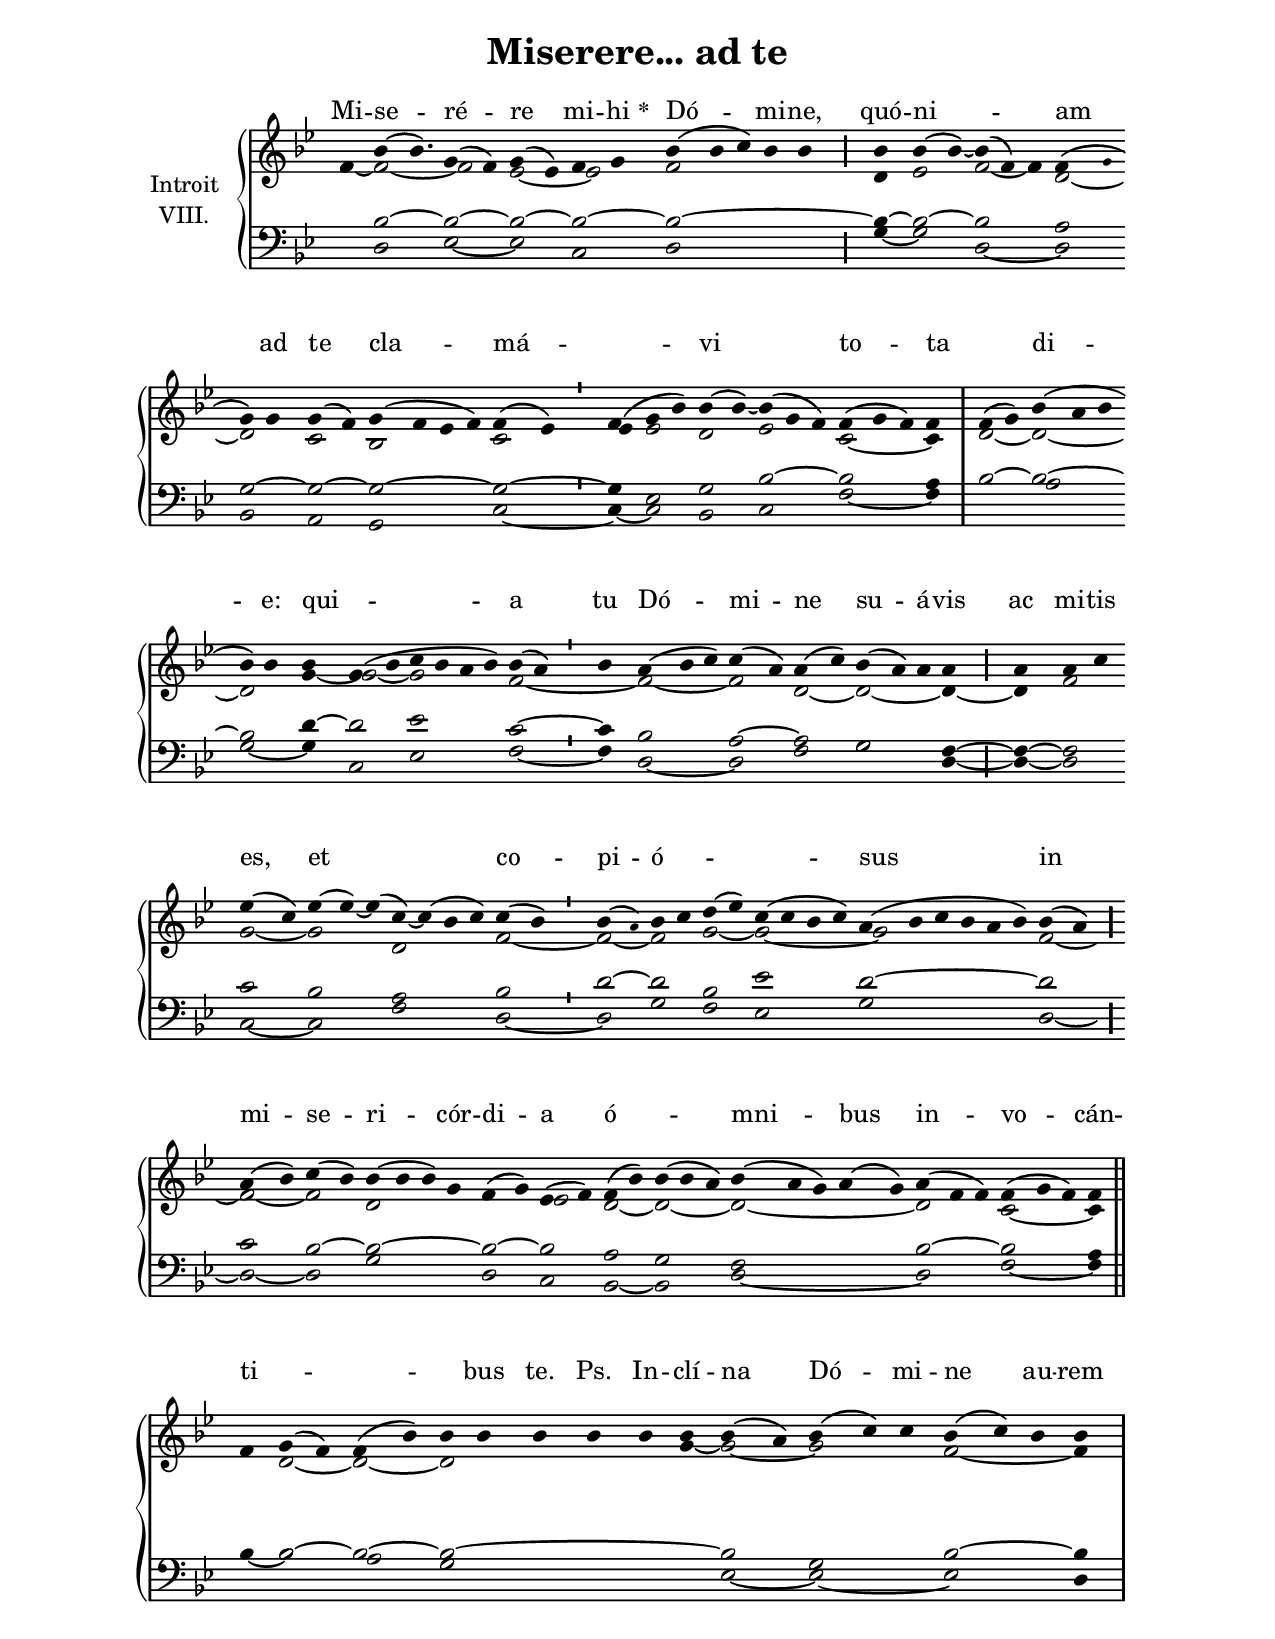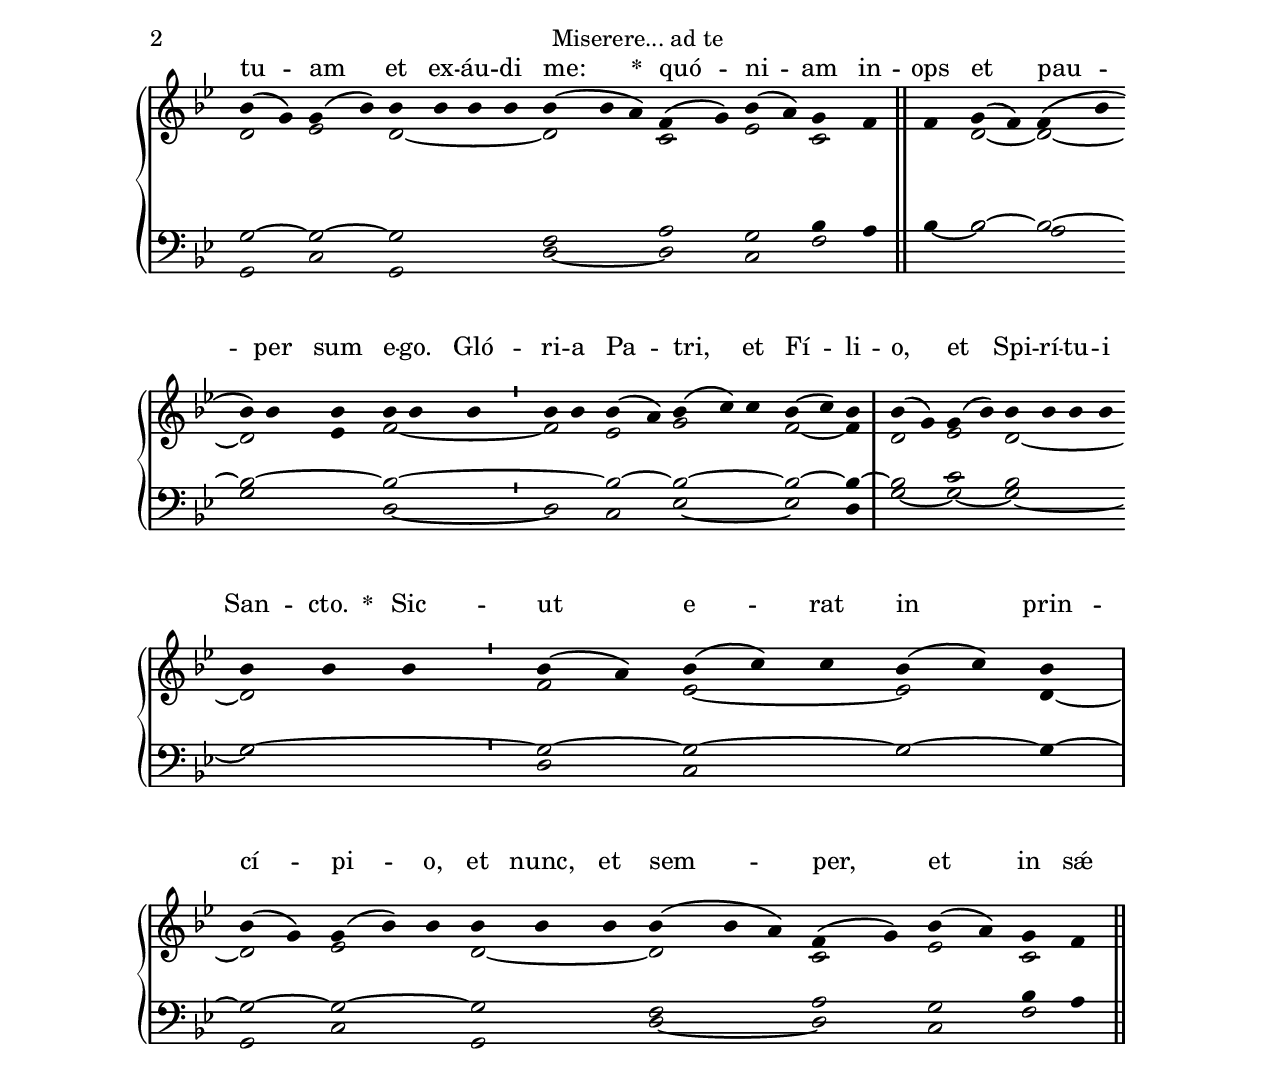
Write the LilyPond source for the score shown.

\version "2.18"
\include "gregorian.ly"
\include "noh2.ily"


%Page reference: page ii.212
%(volume.page)

global = {
 \key f \mixolydian
 \cadenzaOn 
}

\header {
  title = \markup \center-column {"Miserere... ad te" \vspace #1 }
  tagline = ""
  composer = ""
}

\paper {
 #(include-special-characters)
  oddHeaderMarkup = \markup \fill-line {
    \line {}
    \center-column {
      \on-the-fly #first-page     " "
      \on-the-fly #not-first-page "Miserere... ad te"
    }
    \line { \on-the-fly #print-page-number-check-first \fromproperty #'page:page-number-string }
  }
  evenHeaderMarkup = \markup \fill-line {
    \line { \on-the-fly #print-page-number-check-first \fromproperty #'page:page-number-string }
    \center-column { "Miserere... ad te" }
    \line {}
  }
}

chantText = \lyricmode {
Mi -- se -- ré -- re mi -- hi 
\set stanza = " * " Dó -- mi -- ne, 
quó -- ni -- _ am ad te cla -- má -- _ vi to -- ta _ di -- e: 
qui -- _ a tu Dó -- mi -- ne su -- á -- vis ac mi -- tis es, 
et co -- pi -- ó -- _ _ _ sus in mi -- se -- ri -- cór -- di -- a 
ó -- _ mni -- bus in -- vo -- cán -- ti -- _ _ _ bus te. Ps. 
In -- clí -- na Dó -- mi -- ne au -- rem tu -- am et ex -- áu -- di me: 
\set stanza = " * " 
quó -- ni -- am in -- ops et pau -- per sum e -- go. 
Gló -- ri -- a Pa -- tri, et Fí -- li -- o, et Spi -- rí -- tu -- i San -- cto. 
\set stanza = " * " 
Sic -- ut e -- rat in prin -- cí -- pi -- o, et nunc, et sem -- per, 
et in sǽ -- cu -- la sæ -- cu -- ló -- rum. A -- men. }

chantMusic = {
\tieDown   f'4 bes'4 ( bes'4.) g'4 ( f'4) g'4 ( ees'4) f'4 g'4  bes'4 ( bes'4 c''4) bes'4 bes'4 \divisioMaior
 bes'4 bes'4 ( bes'4) ~ bes'4 ( f'4) f'4 f'4 ( \once \tweak #'font-size #-4 g'  \forceBreak
) g'4 g'4 g'4 ( f'4) g'4 ( f'4 ees'4 f'4) f'4 ( ees'4) \divisioMinima
 ees'4 ( g'4 bes'4) bes'4 ( bes'4) ~ bes'4 ( g'4 f'4) f'4 ( g'4 f'4) f'4 \divisioMaxima
 f'4 ( g'4) bes'4 ( a'4 bes'4 \forceBreak
) bes'4 bes'4 bes'4 g'4 ( bes'4 c''4 bes'4 a'4 bes'4) bes'4 ( a'4) \divisioMinima
 bes'4 a'4 ( bes'4 c''4) c''4 ( a'4) a'4 ( c''4) bes'4 ( a'4) a'4 a'4 \divisioMaior
 a'4 a'4 c''4 \forceBreak
 ees''4 ( c''4) ees''4 ( ees''4) ~ ees''4 ( c''4) ~ c''4 ( bes'4 c''4) c''4 ( bes'4) \divisioMinima
 bes'4 ( \once \tweak #'font-size #-4 a' ) bes'4 c''4 d''4 ( ees''4) c''4 ( c''4 bes'4 c''4) a'4 ( bes'4 c''4 bes'4 a'4 bes'4) bes'4 ( a'4) \divisioMaior \forceBreak

 a'4 ( bes'4) c''4 ( bes'4) bes'4 ( bes'4 bes'4) g'4 f'4 ( g'4) ees'4 ( f'4) f'4 ( bes'4) bes'4 ( bes'4 a'4) bes'4 ( a'4 g'4) a'4 ( g'4) a'4 ( f'4 f'4) f'4 ( g'4 f'4) f'4 \finalis \forceBreak

 f'4 g'4 ( f'4) f'4 ( bes'4) bes'4 bes'4 bes'4 bes'4 bes'4 bes'4 bes'4 ( a'4) bes'4 ( c''4) c''4 bes'4 ( c''4) bes'4 bes'4 \divisioMaxima \forceBreak

 bes'4 ( g'4) g'4 ( bes'4) bes'4 bes'4 bes'4 bes'4 bes'4 ( bes'4 a'4) f'4 ( g'4) bes'4 ( a'4) g'4 f'4 \finalis
  f'4 g'4 ( f'4) f'4 ( bes'4 \forceBreak
) bes'4 bes'4 bes'4 bes'4 bes'4 bes'4 \divisioMinima
 bes'4 bes'4 bes'4 ( a'4) bes'4 ( c''4) c''4 bes'4 ( c''4) bes'4 \divisioMaxima
 bes'4 ( g'4) g'4 ( bes'4) bes'4 bes'4 bes'4 bes'4 \forceBreak
 bes'4 bes'4 bes'4 \divisioMinima
 bes'4 ( a'4) bes'4 ( c''4) c''4 bes'4 ( c''4) bes'4 \divisioMaxima
 bes'4 ( g'4) g'4 ( bes'4) bes'4 bes'4 bes'4 bes'4 bes'4 ( bes'4 a'4) f'4 ( g'4) bes'4 ( a'4) g'4 f'4 \finalis

}

altoMusic = {
f'4 ~ f'2*5/4 ~ f'2 ees'2 ~ ees'2 f'2*5/2 \divisioMaior
d'4 ees'2 f'2 ~ f'4 d'2 ~ d'2 c'2 bes2*4/2 c'2 \divisioMinima
f'4 ees'2 d'2 ees'2*3/2 c'2*3/2 ~ c'4 \divisioMaxima
d'2 ~ d'2*3/2 ~ d'2 g'4 ~ g'2 ~ g'2*4/2 f'2*3/2 ~ f'2*3/2 ~ f'2 d'2 ~ d'2*3/2 ~ d'4 ~ \divisioMaior
d'4 f'2 g'2 ~ g'2*3/2 d'2*4/2 f'2 ~ \divisioMinima
f'2 ~ f'2 g'2 ~ g'2*4/2 ~ g'2*6/2 f'2 ~ \divisioMaior
f'2 ~ f'2 d'2*4/2 r2 ees'2 d'2 ~ d'2*3/2 ~ d'2*5/2 ~ d'2*3/2 c'2*3/2 ~ c'4 \finalis
r4 d'2 ~ d'2 ~ d'2*5/2 g'4 ~ g'2 ~ g'2*3/2 f'2*3/2 ~ f'4 \divisioMaxima
d'2 ees'2 d'2*4/2 ~ d'2*3/2 c'2 ees'2 c'2 r4 d'2 ~ d'2 ~ d'2 ees'4 f'2*3/2 ~ \divisioMinima
f'2 ees'2 g'2*3/2 f'2 ~ f'4 \divisioMaxima
d'2 ees'2 d'2*4/2 ~ d'2*3/2 \divisioMinima
f'2 ees'2*3/2 ~ ees'2 d'4 ~ \divisioMaxima
d'2 ees'2*3/2 d'2*3/2 ~ d'2*3/2 c'2 ees'2 c'2 \finalis
}

tenorMusic = {
r4 bes2*5/4 ~ bes2 ~ bes2 ~ bes2 ~ bes2*5/2 ~ \divisioMaior
bes4 ~ bes2 ~ bes2*3/2 a2 g2 ~ g2 ~ g2*4/2 ~ g2 ~ \divisioMinima
g4 ees2 g2 bes2*3/2 ~ bes2*3/2 a4 \divisioMaxima
bes2 ~ bes2*3/2 ~ bes2 d'4 ~ d'2 ees'2*4/2 c'2 ~ \divisioMinima
c'4 bes2*3/2 a2 ~ a2 g2*3/2 f4 ~ \divisioMaior
f4 ~ f2 c'2 bes2*3/2 a2*4/2 bes2 \divisioMinima
d'2 ~ d'2 bes2 ees'2*4/2 d'2*6/2 ~ d'2 \divisioMaior
c'2 bes2 ~ bes2*4/2 ~ bes2 ~ bes2 a2 g2*3/2 f2*5/2 bes2*3/2 ~ bes2*3/2 a4 \finalis
r4 bes2 ~ bes2 ~ bes2*6/2 ~ bes2 g2*3/2 bes2*3/2 ~ bes4 \divisioMaxima
g2 ~ g2 ~ g2*4/2 f2*3/2 a2 g2 bes4 a4 r4 bes2 ~ bes2 ~ bes2*3/2 ~ bes2*5/2 ~ bes2 ~ bes2*3/2 ~ bes2 ~ bes4 ~ \divisioMaxima
bes2 c'2 bes2*4/2 g2*3/2 ~ \divisioMinima
g2 ~ g2*3/2 ~ g2 ~ g4 ~ \divisioMaxima
g2 ~ g2*3/2 ~ g2*3/2 f2*3/2 a2 g2 bes4 a4 \finalis
}

bassMusic = {
r4 d2*5/4 ees2 ~ ees2 c2 d2*5/2 \divisioMaior
g4 ~ g2 d2*3/2 ~ d2 bes,2 a,2 g,2*4/2 c2 ~ \divisioMinima
c4 ~ c2 bes,2 c2*3/2 f2*3/2 ~ f4 \divisioMaxima
r2 a2*3/2 g2 ~ g4 c2 ees2*4/2 f2 ~ \divisioMinima
f4 d2*3/2 ~ d2 f2 g2*3/2 d4 ~ \divisioMaior
d4 ~ d2 c2 ~ c2*3/2 f2*4/2 d2 ~ \divisioMinima
d2 g2 f2 ees2*4/2 g2*6/2 d2 ~ \divisioMaior
d2 ~ d2 g2*4/2 d2 c2 bes,2 ~ bes,2*3/2 d2*5/2 ~ d2*3/2 f2*3/2 ~ f4 \finalis
bes4 ~ bes2 a2 g2*6/2 ees2 ~ ees2*3/2 ~ ees2*3/2 d4 \divisioMaxima
g,2 c2 g,2*4/2 d2*3/2 ~ d2 c2 f2 bes4 ~ bes2 a2 g2*3/2 d2*3/2 ~ \divisioMinima
d2 c2 ees2*3/2 ~ ees2 d4 \divisioMaxima
g2 ~ g2 ~ g2*4/2 ~ g2*3/2 \divisioMinima
d2 c2*3/2 g2 r4 \divisioMaxima
g,2 c2*3/2 g,2*3/2 d2*3/2 ~ d2 c2 f2 \finalis
}

voiceLines = {
\voiceLineStyle


}

\score{
  <<
    \new GrandStaff <<
      \set GrandStaff.autoBeaming = ##f
      \set GrandStaff.instrumentName = \markup \center-column {
        "Introit"
        "VIII."
      }
      \new Staff = up <<
        \new Voice = "chant" {
          \voiceOne \global \chantMusic
        }
        \new Voice {
          \voiceTwo \global \altoMusic
        }
      >>

      \new Staff = down <<
        \clef bass
        \new Voice {
          \voiceOne \global \tenorMusic
        }
        \new Voice {
          \voiceTwo \global \bassMusic
        }
	\new Voice {
        \voiceThree \global \voiceLines
        }
      >>
    >>
    \new Lyrics \lyricsto chant {
      \chantText
    }
  >>
  \layout{
  }
  \midi{
    \tempo 4 = 125
  }
}
